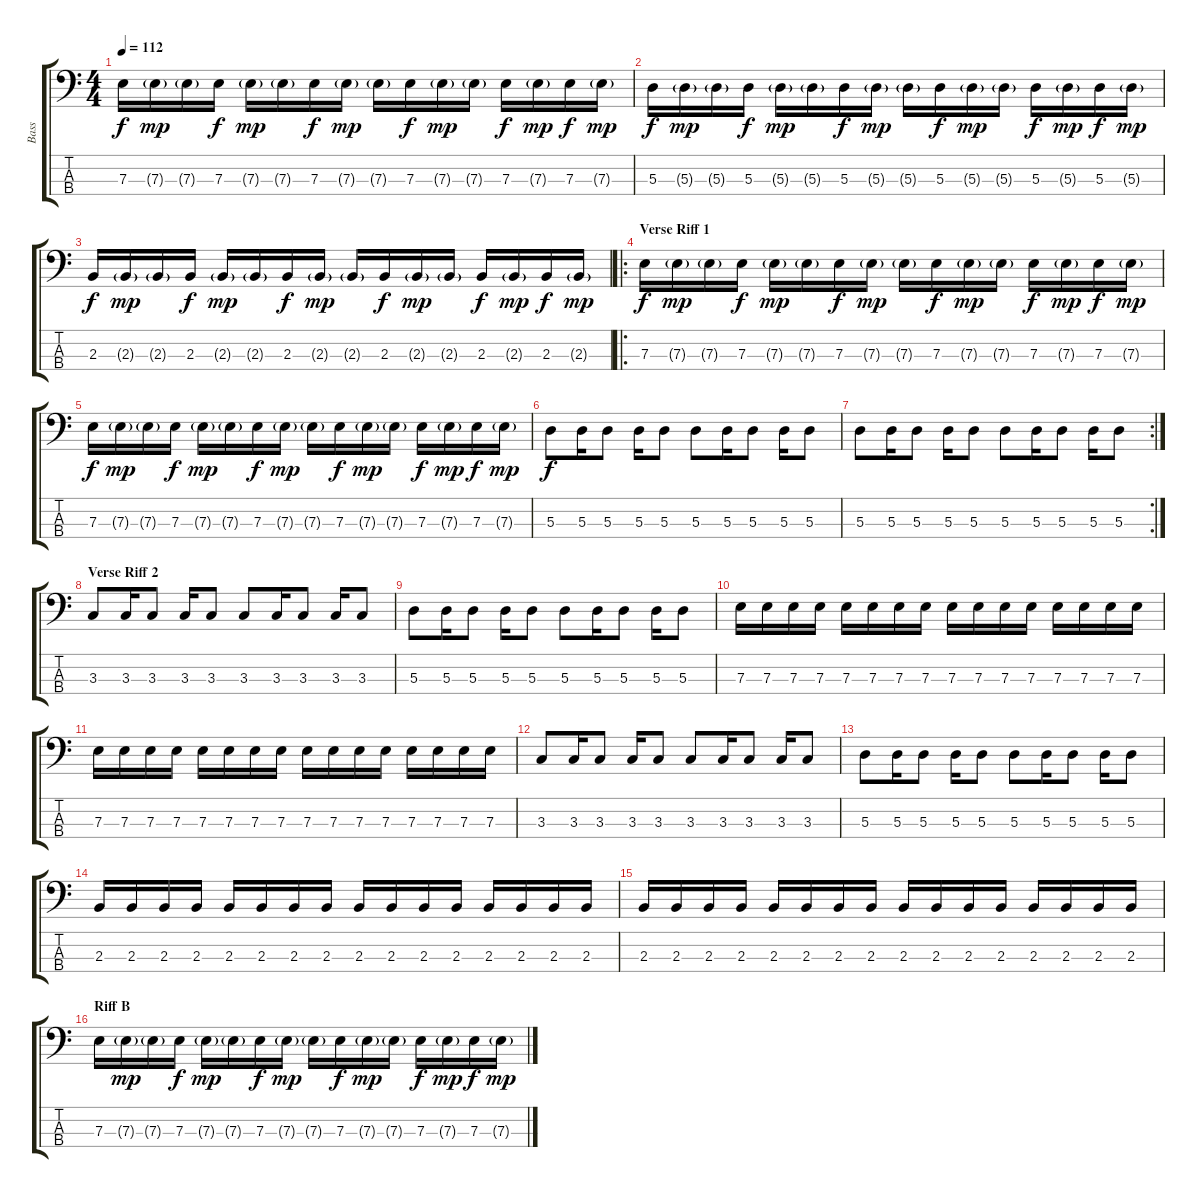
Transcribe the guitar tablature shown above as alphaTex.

\track ("Bass" "Bass") {instrument electricbassfinger}
\staff {score tabs}
\tuning (G2 D2 A1 E1) {hide}
\ts (4 4)
\tempo 112
\clef f4
\ks c
7.3.16{dy f} 7.3{g}.16{dy mp} 7.3{g}.16 7.3.16{dy f} 7.3{g}.16{dy mp} 7.3{g}.16 7.3.16{dy f} 7.3{g}.16{dy mp} 7.3{g}.16 7.3.16{dy f} 7.3{g}.16{dy mp} 7.3{g}.16 7.3.16{dy f} 7.3{g}.16{dy mp} 7.3.16{dy f} 7.3{g}.16{dy mp} |
5.3.16{dy f} 5.3{g}.16{dy mp} 5.3{g}.16 5.3.16{dy f} 5.3{g}.16{dy mp} 5.3{g}.16 5.3.16{dy f} 5.3{g}.16{dy mp} 5.3{g}.16 5.3.16{dy f} 5.3{g}.16{dy mp} 5.3{g}.16 5.3.16{dy f} 5.3{g}.16{dy mp} 5.3.16{dy f} 5.3{g}.16{dy mp} |
2.3.16{dy f} 2.3{g}.16{dy mp} 2.3{g}.16 2.3.16{dy f} 2.3{g}.16{dy mp} 2.3{g}.16 2.3.16{dy f} 2.3{g}.16{dy mp} 2.3{g}.16 2.3.16{dy f} 2.3{g}.16{dy mp} 2.3{g}.16 2.3.16{dy f} 2.3{g}.16{dy mp} 2.3.16{dy f} 2.3{g}.16{dy mp} |
\ro
\section ("" "Verse Riff 1")
7.3.16{dy f} 7.3{g}.16{dy mp} 7.3{g}.16 7.3.16{dy f} 7.3{g}.16{dy mp} 7.3{g}.16 7.3.16{dy f} 7.3{g}.16{dy mp} 7.3{g}.16 7.3.16{dy f} 7.3{g}.16{dy mp} 7.3{g}.16 7.3.16{dy f} 7.3{g}.16{dy mp} 7.3.16{dy f} 7.3{g}.16{dy mp} |
7.3.16{dy f} 7.3{g}.16{dy mp} 7.3{g}.16 7.3.16{dy f} 7.3{g}.16{dy mp} 7.3{g}.16 7.3.16{dy f} 7.3{g}.16{dy mp} 7.3{g}.16 7.3.16{dy f} 7.3{g}.16{dy mp} 7.3{g}.16 7.3.16{dy f} 7.3{g}.16{dy mp} 7.3.16{dy f} 7.3{g}.16{dy mp} |
5.3.8{dy f} 5.3.16 5.3.8 5.3.16 5.3.8 5.3.8 5.3.16 5.3.8 5.3.16 5.3.8 |
\rc 2
5.3.8 5.3.16 5.3.8 5.3.16 5.3.8 5.3.8 5.3.16 5.3.8 5.3.16 5.3.8 |
\section ("" "Verse Riff 2")
3.3.8 3.3.16 3.3.8 3.3.16 3.3.8 3.3.8 3.3.16 3.3.8 3.3.16 3.3.8 |
5.3.8 5.3.16 5.3.8 5.3.16 5.3.8 5.3.8 5.3.16 5.3.8 5.3.16 5.3.8 |
7.3.16 7.3.16 7.3.16 7.3.16 7.3.16 7.3.16 7.3.16 7.3.16 7.3.16 7.3.16 7.3.16 7.3.16 7.3.16 7.3.16 7.3.16 7.3.16 |
7.3.16 7.3.16 7.3.16 7.3.16 7.3.16 7.3.16 7.3.16 7.3.16 7.3.16 7.3.16 7.3.16 7.3.16 7.3.16 7.3.16 7.3.16 7.3.16 |
3.3.8 3.3.16 3.3.8 3.3.16 3.3.8 3.3.8 3.3.16 3.3.8 3.3.16 3.3.8 |
5.3.8 5.3.16 5.3.8 5.3.16 5.3.8 5.3.8 5.3.16 5.3.8 5.3.16 5.3.8 |
2.3.16 2.3.16 2.3.16 2.3.16 2.3.16 2.3.16 2.3.16 2.3.16 2.3.16 2.3.16 2.3.16 2.3.16 2.3.16 2.3.16 2.3.16 2.3.16 |
2.3.16 2.3.16 2.3.16 2.3.16 2.3.16 2.3.16 2.3.16 2.3.16 2.3.16 2.3.16 2.3.16 2.3.16 2.3.16 2.3.16 2.3.16 2.3.16 |
\section ("" "Riff B")
7.3.16 7.3{g}.16{dy mp} 7.3{g}.16 7.3.16{dy f} 7.3{g}.16{dy mp} 7.3{g}.16 7.3.16{dy f} 7.3{g}.16{dy mp} 7.3{g}.16 7.3.16{dy f} 7.3{g}.16{dy mp} 7.3{g}.16 7.3.16{dy f} 7.3{g}.16{dy mp} 7.3.16{dy f} 7.3{g}.16{dy mp}
